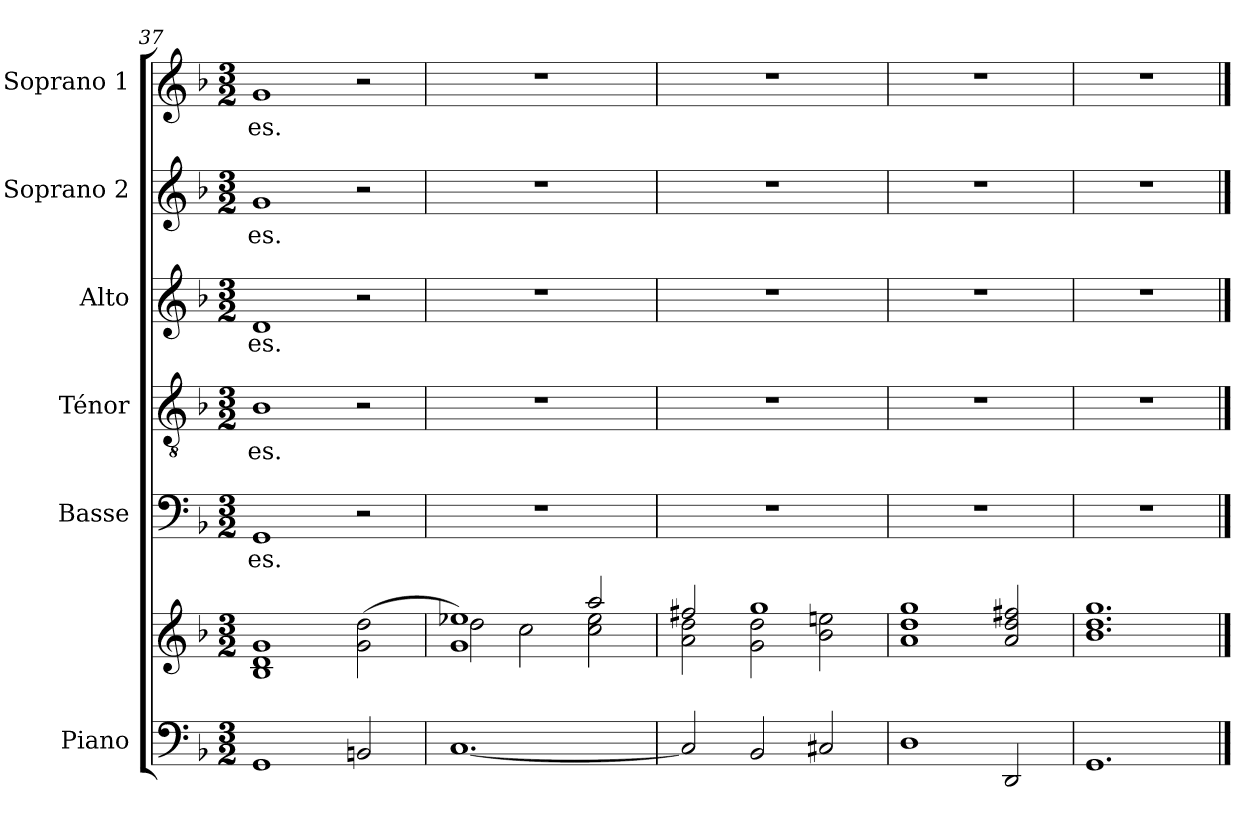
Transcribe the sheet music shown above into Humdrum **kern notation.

**kern	**kern	**kern	**text	**kern	**text	**kern	**text	**kern	**text	**kern	**text
*part6	*part6	*part5	*part5	*part4	*part4	*part3	*part3	*part2	*part2	*part1	*part1
*staff7	*staff6	*staff5	*staff5	*staff4	*staff4	*staff3	*staff3	*staff2	*staff2	*staff1	*staff1
*I"Piano	*	*I"Basse	*	*I"Ténor	*	*I"Alto	*	*I"Soprano 2	*	*I"Soprano 1	*
*I'Pia.	*	*I'B.	*	*I'T.	*	*I'A.	*	*I'S2	*	*I'S1	*
*clefF4	*clefG2	*clefF4	*	*clefGv2	*	*clefG2	*	*clefG2	*	*clefG2	*
*k[b-]	*k[b-]	*k[b-]	*	*k[b-]	*	*k[b-]	*	*k[b-]	*	*k[b-]	*
*M3/2	*M3/2	*M3/2	*	*M3/2	*	*M3/2	*	*M3/2	*	*M3/2	*
=37	=37	=37	=37	=37	=37	=37	=37	=37	=37	=37	=37
!	!	!	!LO:LY:b	!	!LO:LY:b	!	!LO:LY:b	!	!LO:LY:b	!	!LO:LY:b
1GG	1B- 1d 1g	1GG	es.	1B-	es.	1d	es.	1g	es.	1g	-es.
2BBn/	(>2g\ 2dd\	2r	.	2r	.	2r	.	2r	.	2r	.
=38	=38	=38	=38	=38	=38	=38	=38	=38	=38	=38	=38
*	*^	*	*	*	*	*	*	*	*	*	*
[1.C	1g 1ee-X)	2dd\	1.rF	.	1.r	.	1.r	.	1.r	.	1.rdd	.
.	.	2cc\	.	.	.	.	.	.	.	.	.	.
.	2aa/	2cc\ 2ee-\	.	.	.	.	.	.	.	.	.	.
=39	=39	=39	=39	=39	=39	=39	=39	=39	=39	=39	=39	=39
2C/]	2ff#X/	2a\ 2dd\	1.rF	.	1.r	.	1.rdd	.	1.rdd	.	1.rdd	.
2BB-/	1gg	2g\ 2dd\	.	.	.	.	.	.	.	.	.	.
2C#X/	.	2b-\ 2een\	.	.	.	.	.	.	.	.	.	.
*	*v	*v	*	*	*	*	*	*	*	*	*	*
=40	=40	=40	=40	=40	=40	=40	=40	=40	=40	=40	=40
1D	1a 1dd 1gg	1.rF	.	1.rd	.	1.rdd	.	1.r	.	1.rdd	.
2DD/	2a/ 2dd/ 2ff#X/	.	.	.	.	.	.	.	.	.	.
=41	=41	=41	=41	=41	=41	=41	=41	=41	=41	=41	=41
1.GG	1.b- 1.dd 1.gg	1.rF	.	1.rd	.	1.rdd	.	1.rdd	.	1.rdd	.
==	==	==	==	==	==	==	==	==	==	==	==
*-	*-	*-	*-	*-	*-	*-	*-	*-	*-	*-	*-
